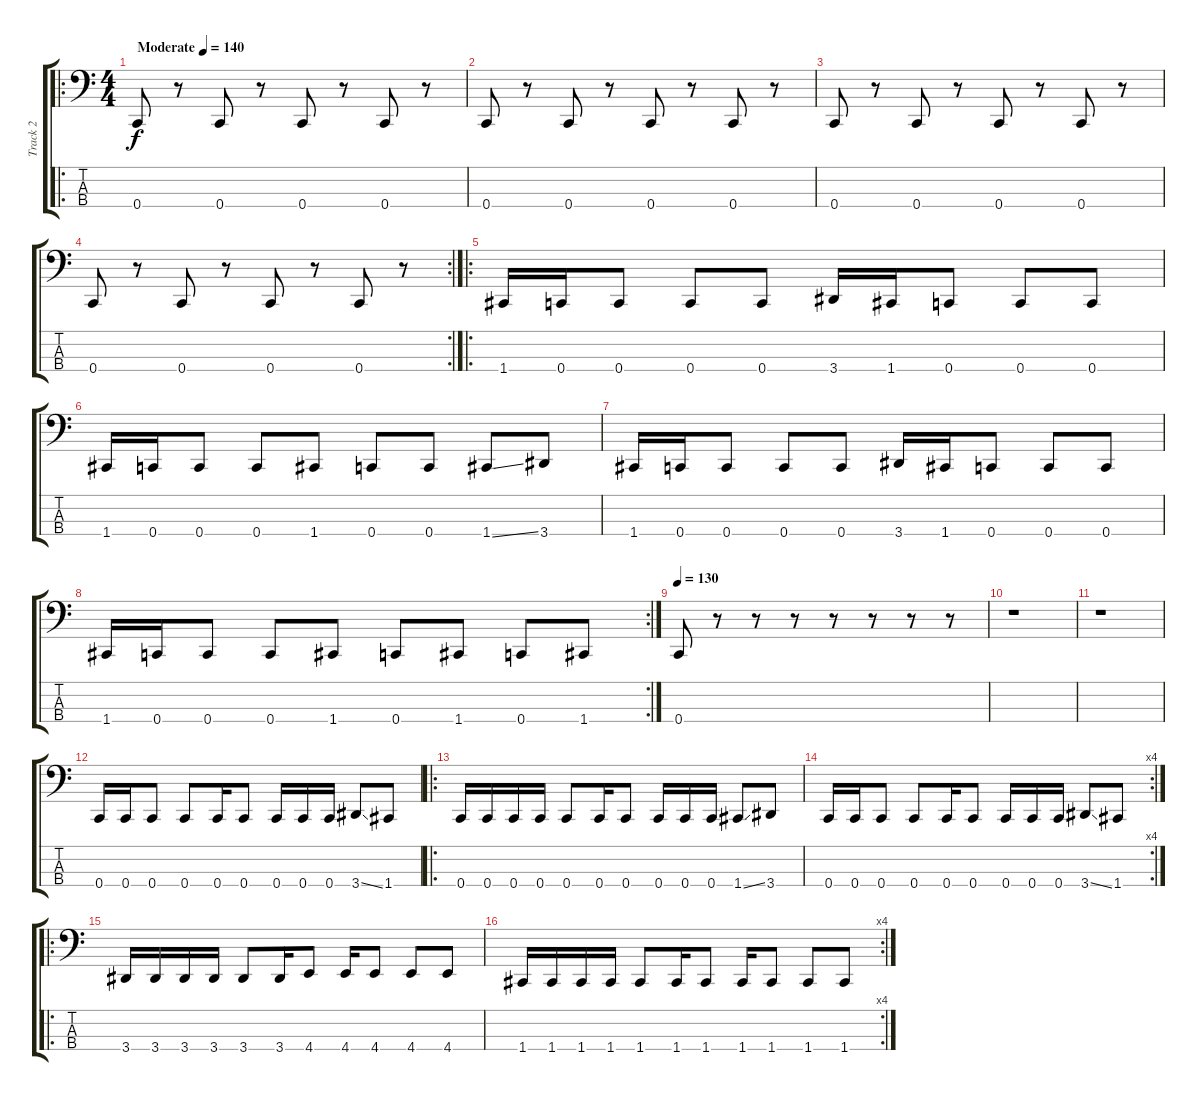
\track ("Track 2" "Track 2") {instrument electricbassfinger}
\staff {score tabs}
\tuning (Eb2 Bb1 F1 C1) {hide}
\ro
\ts (4 4)
\tempo (140 "Moderate")
\clef f4
\ks c
0.4.8{dy f instrument electricbassfinger} r.8 0.4.8 r.8 0.4.8 r.8 0.4.8 r.8 |
0.4.8 r.8 0.4.8 r.8 0.4.8 r.8 0.4.8 r.8 |
0.4.8 r.8 0.4.8 r.8 0.4.8 r.8 0.4.8 r.8 |
\rc 2
0.4.8 r.8 0.4.8 r.8 0.4.8 r.8 0.4.8 r.8 |
\ro
1.4.16 0.4.16 0.4.8 0.4.8 0.4.8 3.4.16 1.4.16 0.4.8 0.4.8 0.4.8 |
1.4.16 0.4.16 0.4.8 0.4.8 1.4.8 0.4.8 0.4.8 1.4{ss}.8 3.4.8 |
1.4.16 0.4.16 0.4.8 0.4.8 0.4.8 3.4.16 1.4.16 0.4.8 0.4.8 0.4.8 |
\rc 2
1.4.16 0.4.16 0.4.8 0.4.8 1.4.8 0.4.8 1.4.8 0.4.8 1.4.8 |
\tempo 130
0.4.8 r.8 r.8 r.8 r.8 r.8 r.8 r.8 |
r.1 |
r.1 |
0.4.16 0.4.16 0.4.8 0.4.8 0.4.16 0.4.8 0.4.16 0.4.16 0.4.16 3.4{ss}.8 1.4.8 |
\ro
0.4.16 0.4.16 0.4.16 0.4.16 0.4.8 0.4.16 0.4.8 0.4.16 0.4.16 0.4.16 1.4{ss}.8 3.4.8 |
\rc 4
0.4.16 0.4.16 0.4.8 0.4.8 0.4.16 0.4.8 0.4.16 0.4.16 0.4.16 3.4{ss}.8 1.4.8 |
\ro
3.4.16 3.4.16 3.4.16 3.4.16 3.4.8 3.4.16 4.4.8 4.4.16 4.4.8 4.4.8 4.4.8 |
\rc 4
1.4.16 1.4.16 1.4.16 1.4.16 1.4.8 1.4.16 1.4.8 1.4.16 1.4.8 1.4.8 1.4.8
